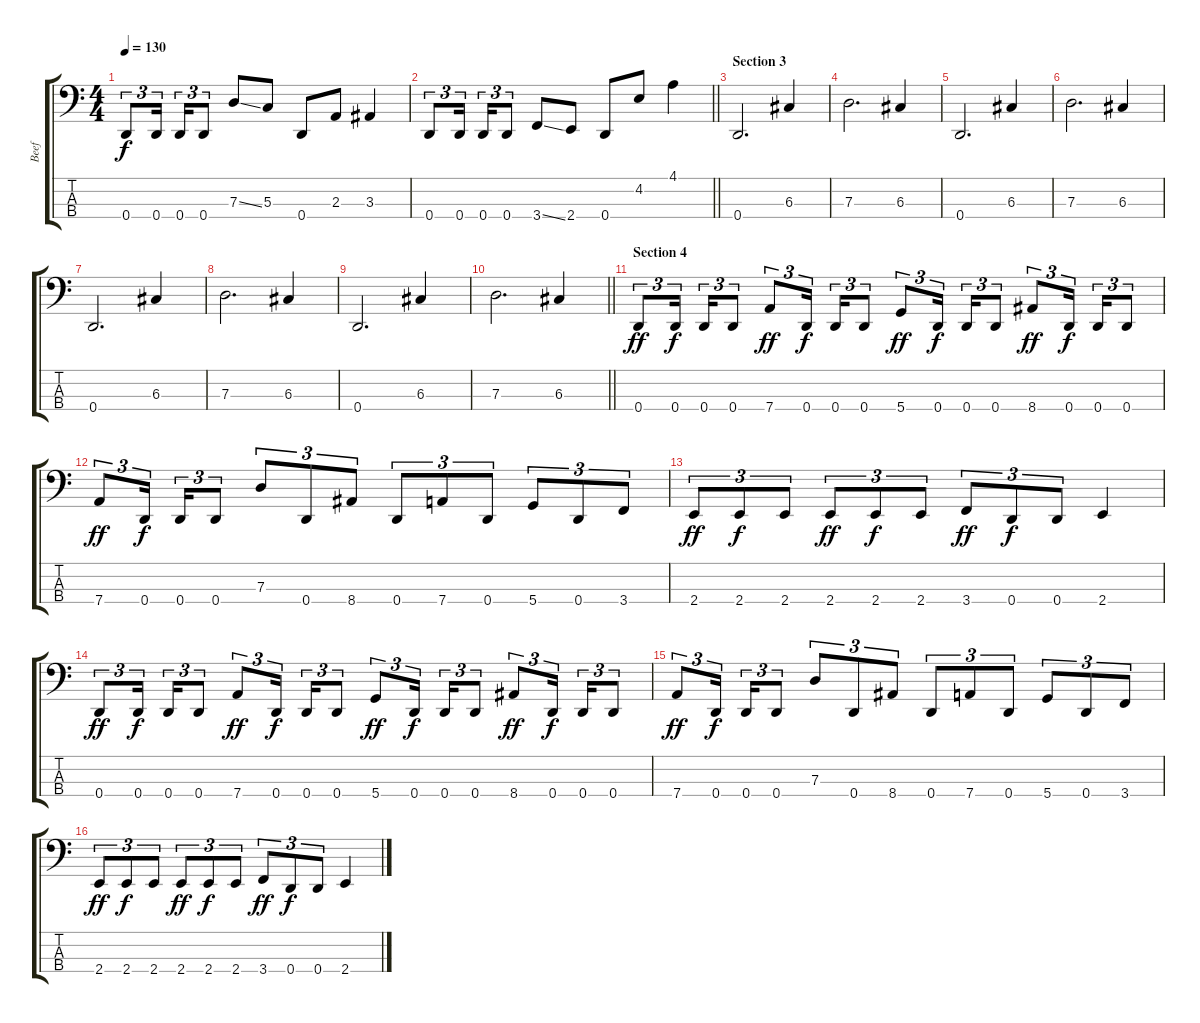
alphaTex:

\track ("Beef " "Beef ") {instrument electricbasspick}
\staff {score tabs}
\tuning (F2 C2 G1 D1) {hide}
\ts (4 4)
\tempo 130
\clef f4
\ks c
0.4.8{tu (3 2) dy f} 0.4.16{tu (3 2) beam splitsecondary} 0.4.16{tu (3 2)} 0.4.8{tu (3 2)} 7.3{ss}.8 5.3.8 0.4.8 2.3.8 3.3.4 |
\barLineRight lightlight
0.4.8{tu (3 2)} 0.4.16{tu (3 2) beam splitsecondary} 0.4.16{tu (3 2)} 0.4.8{tu (3 2)} 3.4{ss}.8 2.4.8 0.4.8 4.2.8 4.1.4 |
\section ("" "Section 3")
0.4.2{d} 6.3.4 |
7.3.2{d} 6.3.4 |
0.4.2{d} 6.3.4 |
7.3.2{d} 6.3.4 |
0.4.2{d} 6.3.4 |
7.3.2{d} 6.3.4 |
0.4.2{d} 6.3.4 |
\barLineRight lightlight
7.3.2{d} 6.3.4 |
\section ("" "Section 4")
0.4.8{tu (3 2) dy ff} 0.4.16{tu (3 2) dy f beam splitsecondary} 0.4.16{tu (3 2)} 0.4.8{tu (3 2)} 7.4.8{tu (3 2) dy ff} 0.4.16{tu (3 2) dy f beam splitsecondary} 0.4.16{tu (3 2)} 0.4.8{tu (3 2)} 5.4.8{tu (3 2) dy ff} 0.4.16{tu (3 2) dy f beam splitsecondary} 0.4.16{tu (3 2)} 0.4.8{tu (3 2)} 8.4.8{tu (3 2) dy ff} 0.4.16{tu (3 2) dy f beam splitsecondary} 0.4.16{tu (3 2)} 0.4.8{tu (3 2)} |
7.4.8{tu (3 2) dy ff} 0.4.16{tu (3 2) dy f beam splitsecondary} 0.4.16{tu (3 2)} 0.4.8{tu (3 2)} 7.3.8{tu (3 2)} 0.4.8{tu (3 2)} 8.4.8{tu (3 2)} 0.4.8{tu (3 2)} 7.4.8{tu (3 2)} 0.4.8{tu (3 2)} 5.4.8{tu (3 2)} 0.4.8{tu (3 2)} 3.4.8{tu (3 2)} |
2.4.8{tu (3 2) dy ff} 2.4.8{tu (3 2) dy f} 2.4.8{tu (3 2)} 2.4.8{tu (3 2) dy ff} 2.4.8{tu (3 2) dy f} 2.4.8{tu (3 2)} 3.4.8{tu (3 2) dy ff} 0.4.8{tu (3 2) dy f} 0.4.8{tu (3 2)} 2.4.4 |
0.4.8{tu (3 2) dy ff} 0.4.16{tu (3 2) dy f beam splitsecondary} 0.4.16{tu (3 2)} 0.4.8{tu (3 2)} 7.4.8{tu (3 2) dy ff} 0.4.16{tu (3 2) dy f beam splitsecondary} 0.4.16{tu (3 2)} 0.4.8{tu (3 2)} 5.4.8{tu (3 2) dy ff} 0.4.16{tu (3 2) dy f beam splitsecondary} 0.4.16{tu (3 2)} 0.4.8{tu (3 2)} 8.4.8{tu (3 2) dy ff} 0.4.16{tu (3 2) dy f beam splitsecondary} 0.4.16{tu (3 2)} 0.4.8{tu (3 2)} |
7.4.8{tu (3 2) dy ff} 0.4.16{tu (3 2) dy f beam splitsecondary} 0.4.16{tu (3 2)} 0.4.8{tu (3 2)} 7.3.8{tu (3 2)} 0.4.8{tu (3 2)} 8.4.8{tu (3 2)} 0.4.8{tu (3 2)} 7.4.8{tu (3 2)} 0.4.8{tu (3 2)} 5.4.8{tu (3 2)} 0.4.8{tu (3 2)} 3.4.8{tu (3 2)} |
2.4.8{tu (3 2) dy ff} 2.4.8{tu (3 2) dy f} 2.4.8{tu (3 2)} 2.4.8{tu (3 2) dy ff} 2.4.8{tu (3 2) dy f} 2.4.8{tu (3 2)} 3.4.8{tu (3 2) dy ff} 0.4.8{tu (3 2) dy f} 0.4.8{tu (3 2)} 2.4.4
